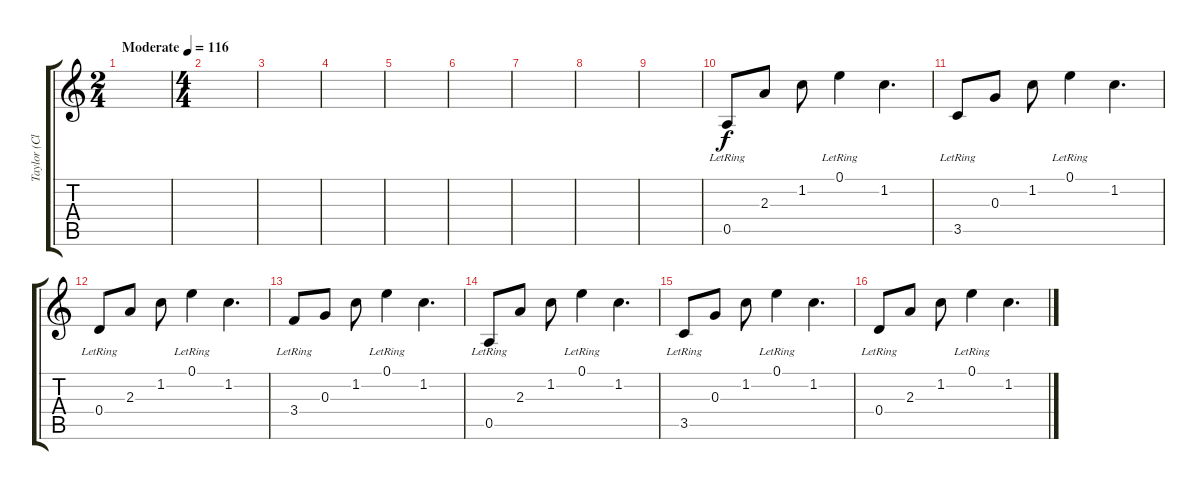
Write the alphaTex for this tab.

\track ("Taylor (Clean)" "Taylor (Cl") {instrument electricguitarjazz}
\staff {score tabs}
\tuning (E4 B3 G3 D3 A2 D2) {hide}
\ts (2 4)
\tempo (116 "Moderate")
\clef g2
\ks c
|
\ts (4 4)
|
|
|
|
|
|
|
|
0.5{lr}.8 2.3.8 1.2.8 0.1{lr}.4 1.2.4{d} |
3.5{lr}.8 0.3.8 1.2.8 0.1{lr}.4 1.2.4{d} |
0.4{lr}.8 2.3.8 1.2.8 0.1{lr}.4 1.2.4{d} |
3.4{lr}.8 0.3.8 1.2.8 0.1{lr}.4 1.2.4{d} |
0.5{lr}.8 2.3.8 1.2.8 0.1{lr}.4 1.2.4{d} |
3.5{lr}.8 0.3.8 1.2.8 0.1{lr}.4 1.2.4{d} |
0.4{lr}.8 2.3.8 1.2.8 0.1{lr}.4 1.2.4{d}
